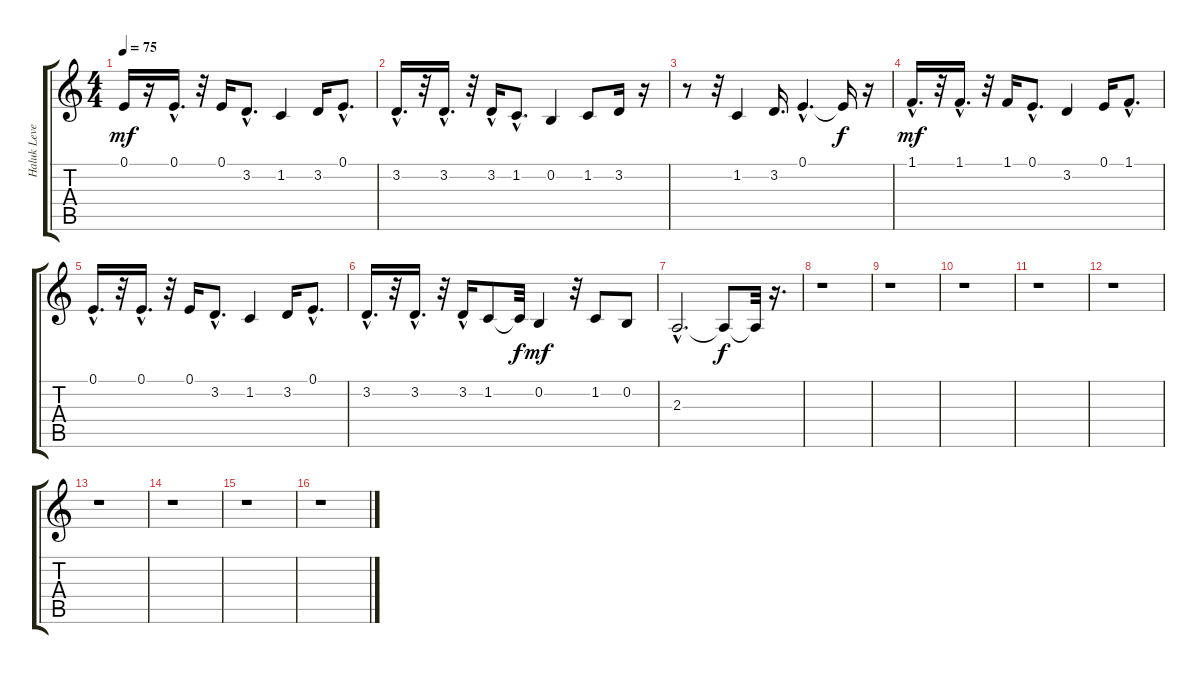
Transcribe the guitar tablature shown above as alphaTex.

\track ("Haluk Levent" "Haluk Leve") {instrument lead6voice}
\staff {score tabs}
\tuning (E4 B3 G3 D3 A2 E2) {hide}
\ts (4 4)
\tempo 75
\clef g2
\ks c
0.1.16{dy mf} r.16 0.1{hac}.16{d} r.32 0.1.16 3.2{hac}.8{d} 1.2.4 3.2.16 0.1{hac}.8{d} |
3.2{hac}.16{d} r.32 3.2{hac}.16{d} r.32 3.2{hac}.16 1.2{hac}.8{d} 0.2.4 1.2.8 3.2.16 r.16 |
r.8 r.32 1.2.4 3.2.16{d} 0.1{hac}.4{d} 0.1{t}.16{dy f} r.16 |
1.1{hac}.16{d dy mf} r.32 1.1{hac}.16{d} r.32 1.1.16 0.1{hac}.8{d} 3.2.4 0.1.16 1.1{hac}.8{d} |
0.1{hac}.16{d} r.32 0.1{hac}.16{d} r.32 0.1.16 3.2{hac}.8{d} 1.2.4 3.2.16 0.1{hac}.8{d} |
3.2{hac}.16{d} r.32 3.2{hac}.16{d} r.32 3.2{hac}.16 1.2.8 1.2{t}.32{dy f} 0.2.4{dy mf} r.32 1.2.8 0.2.8 |
2.3{hac}.2{d} 2.3{t}.8{dy f} 2.3{t}.32 r.16{d} |
r.1 |
r.1 |
r.1 |
r.1 |
r.1 |
r.1 |
r.1 |
r.1 |
r.1
